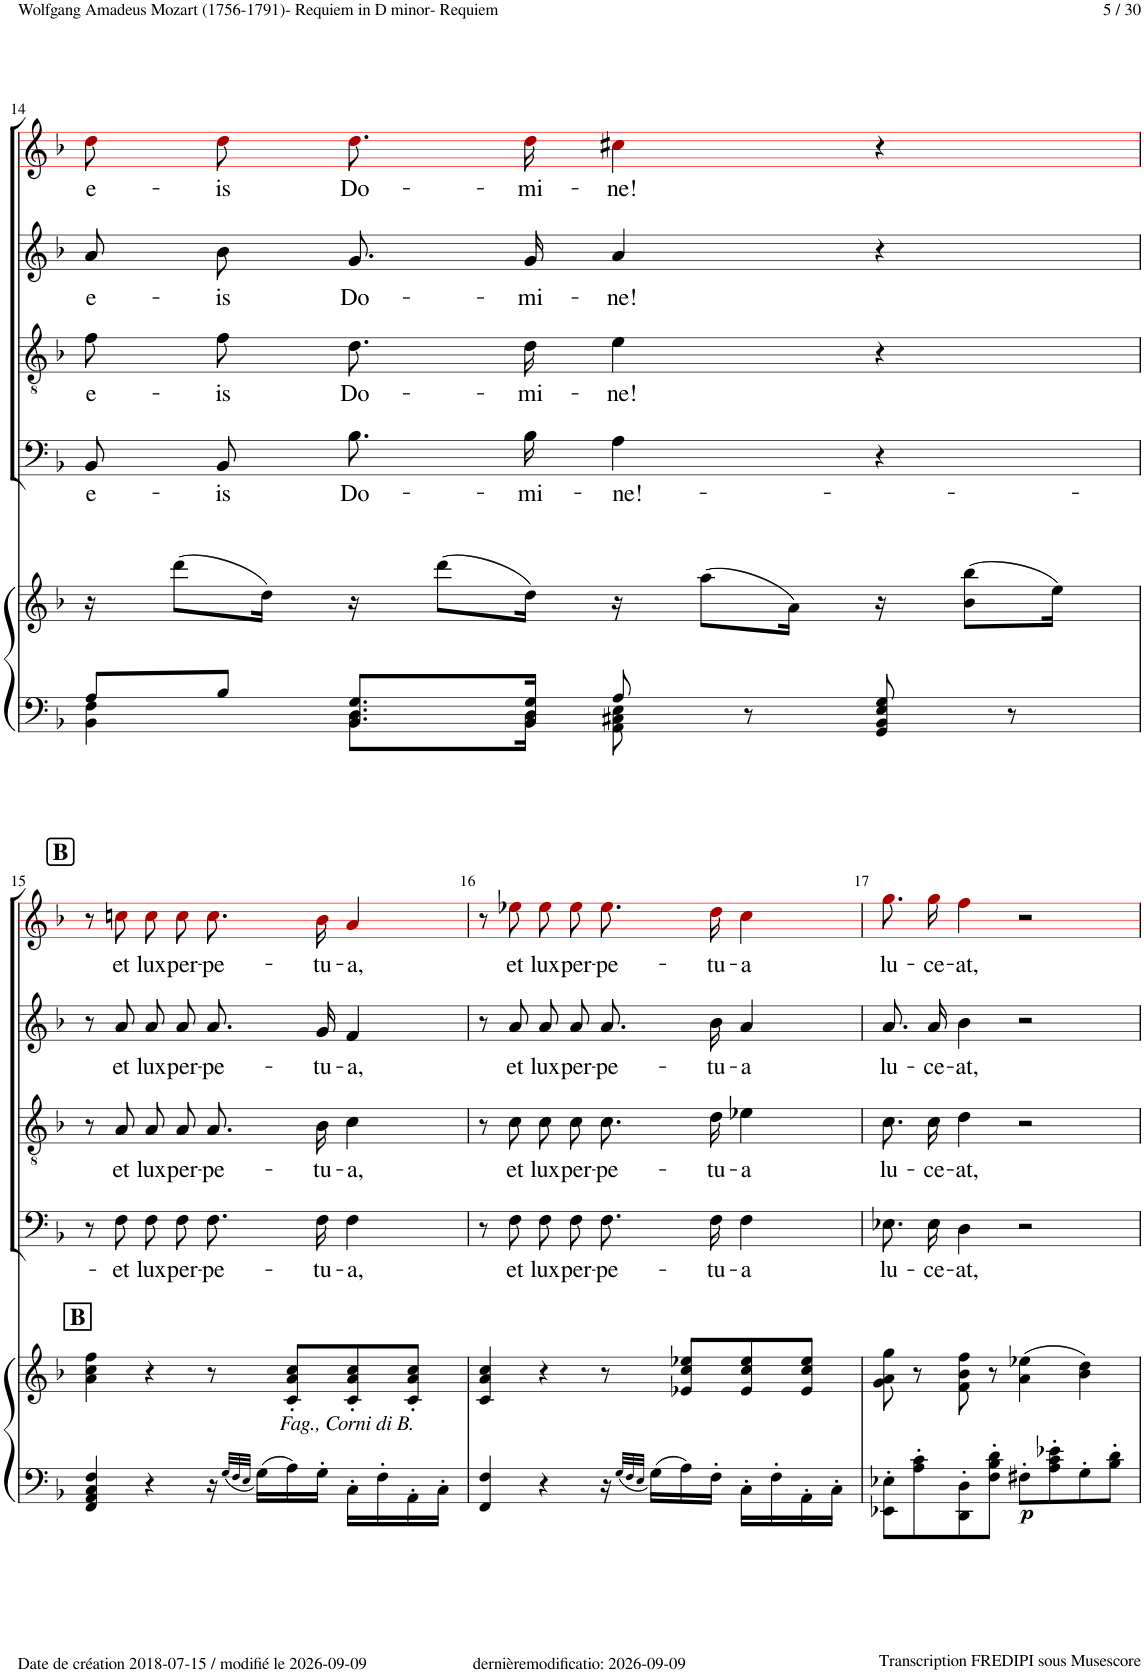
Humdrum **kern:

**kern	**kern	**dynam	**kern	**text	**kern	**text	**kern	**text	**kern	**text
*part5	*part5	*part5	*part4	*part4	*part3	*part3	*part2	*part2	*part1	*part1
*staff6	*staff5	*staff5/6	*staff4	*staff4	*staff3	*staff3	*staff2	*staff2	*staff1	*staff1
*I"Piano	*	*	*I"Basso Chorus	*	*I"Tenor Chorus	*	*I"Alto Chorus	*	*I"Soprano Chorus	*
*I'Pno	*	*	*I'Ch	*	*I'Ch	*	*I'Ch	*	*	*
!!LO:PB:g=z
*clefF4	*clefG2	*	*clefF4	*	*clefGv2	*	*clefG2	*	*clefG2	*
*	*	*	*	*	*	*	*	*	*ITrd1c2	*
*k[b-]	*k[b-]	*	*k[b-]	*	*k[b-]	*	*k[b-]	*	*k[b-]	*
*M4/4	*M4/4	*	*M4/4	*	*M4/4	*	*M4/4	*	*M4/4	*
*met(c)	*met(c)	*	*met(c)	*	*met(c)	*	*met(c)	*	*met(c)	*
=14	=14	=14	=14	=14	=14	=14	=14	=14	=14	=14
*^	*	*	*	*	*	*	*	*	*	*
!	!	!	!	!	!LO:LY:b	!	!LO:LY:b	!	!LO:LY:b	!	!LO:LY:b
8A/L	4BB-\ 4F\	16r	.	8BB-!/L	e-	8f!\L	e-	8a!/L	e-	8dd!i\L	e-
.	.	(8ddd\L	.	.	.	.	.	.	.	.	.
!	!	!	!	!	!LO:LY:b	!	!LO:LY:b	!	!LO:LY:b	!	!LO:LY:b
8B-/J	.	.	.	8BB-!/J	-is	8f!\J	-is	8b-!/J	-is	8dd!i\J	-is
.	.	16dd\Jk)	.	.	.	.	.	.	.	.	.
!	!	!	!	!	!LO:LY:b	!	!LO:LY:b	!	!LO:LY:b	!	!LO:LY:b
8.BB-/ 8.D/ 8.G/L	8.BB-\ 8.D\L	16r	.	8.B-!\L	Do-	8.d!\L	Do-	8.g!/L	Do-	8.dd!i\L	Do-
.	.	(8ddd\L	.	.	.	.	.	.	.	.	.
!	!	!	!	!	!LO:LY:b	!	!LO:LY:b	!	!LO:LY:b	!	!LO:LY:b
16BB-/ 16D/ 16G/Jk	16BB-\ 16D\Jk	16dd\Jk)	.	16B-!\Jk	-mi-	16d!\Jk	-mi-	16g!/Jk	-mi-	16dd!i\Jk	-mi-
!	!	!	!	!	!LO:LY:b	!	!LO:LY:b	!	!LO:LY:b	!	!LO:LY:b
8A/	8AA\ 8C#X\ 8E\	16r	.	4A!\	-ne!-	4e!\	-ne!	4a!/	-ne!	4cc#X!i\	-ne!
.	.	(8aa\L	.	.	.	.	.	.	.	.	.
8r	8ryy	.	.	.	.	.	.	.	.	.	.
.	.	16a\Jk)	.	.	.	.	.	.	.	.	.
8GG/ 8BB-/ 8E/ 8G/	8ryy	16r	.	4r	.	4r	.	4r	.	4r	.
.	.	(8b-\ 8bb-\L	.	.	.	.	.	.	.	.	.
8r	8ryy	.	.	.	.	.	.	.	.	.	.
.	.	16ee\Jk)	.	.	.	.	.	.	.	.	.
*v	*v	*	*	*	*	*	*	*	*	*	*
!!LO:LB:g=z
=15	=15	=15	=15	=15	=15	=15	=15	=15	=15	=15
!	!LO:TX:a:B:t=B	!	!	!	!	!	!	!	!	!
4FF/ 4AA/ 4C/ 4F/	4a\ 4cc\ 4ff\	.	8r	.	8r	.	8r	.	8r	.
!	!	!	!	!LO:LY:b	!	!LO:LY:b	!	!LO:LY:b	!	!LO:LY:b
.	.	.	8F!\	-et	8A!/	et	8a!/	et	8ccn!i\	et
!	!	!	!	!LO:LY:b	!	!LO:LY:b	!	!LO:LY:b	!	!LO:LY:b
4r	4r	.	8F!\L	lux	8A!/L	lux	8a!/L	lux	8cc!i\L	lux
!	!	!	!	!LO:LY:b	!	!LO:LY:b	!	!LO:LY:b	!	!LO:LY:b
.	.	.	8F!\J	per-	8A!/J	per-	8a!/J	per-	8cc!i\J	per-
!	!	!	!	!LO:LY:b	!	!LO:LY:b	!	!LO:LY:b	!	!LO:LY:b
16r	8r	.	8.F!\L	-pe-	8.A!/L	-pe-	8.a!/L	-pe-	8.cc!i\L	-pe-
32qG/LLL	.	.	.	.	.	.	.	.	.	.
32qF/	.	.	.	.	.	.	.	.	.	.
32qE/JJJ	.	.	.	.	.	.	.	.	.	.
16G\LL	.	.	.	.	.	.	.	.	.	.
!	!LO:TX:b:i:t=Fag., Corni di B.	!	!	!	!	!	!	!	!	!
16A\	8c/' 8a/' 8cc/'L	.	.	.	.	.	.	.	.	.
!	!	!	!	!LO:LY:b	!	!LO:LY:b	!	!LO:LY:b	!	!LO:LY:b
16G'\JJ	.	.	16F!\Jk	-tu-	16B-!/Jk	-tu-	16g!/Jk	-tu-	16b-!i\Jk	-tu-
!	!	!	!	!LO:LY:b	!	!LO:LY:b	!	!LO:LY:b	!	!LO:LY:b
16C'\LL	8c/' 8a/' 8cc/'	.	4F!\	-a,	4c!\	-a,	4f!/	-a,	4a!i/	-a,
16F'\	.	.	.	.	.	.	.	.	.	.
16AA'\	8c/' 8a/' 8cc/'J	.	.	.	.	.	.	.	.	.
16C'\JJ	.	.	.	.	.	.	.	.	.	.
=16	=16	=16	=16	=16	=16	=16	=16	=16	=16	=16
4FF/ 4F/	4c/ 4a/ 4cc/	.	8r	.	8r	.	8r	.	8r	.
!	!	!	!	!LO:LY:b	!	!LO:LY:b	!	!LO:LY:b	!	!LO:LY:b
.	.	.	8F!\	et	8c!\	et	8a!/	et	8ee-X!i\	et
!	!	!	!	!LO:LY:b	!	!LO:LY:b	!	!LO:LY:b	!	!LO:LY:b
4r	4r	.	8F!\L	lux	8c!\L	lux	8a!/L	lux	8ee-!i\L	lux
!	!	!	!	!LO:LY:b	!	!LO:LY:b	!	!LO:LY:b	!	!LO:LY:b
.	.	.	8F!\J	per-	8c!\J	per-	8a!/J	per-	8ee-!i\J	per-
!	!	!	!	!LO:LY:b	!	!LO:LY:b	!	!LO:LY:b	!	!LO:LY:b
16r	8r	.	8.F!\L	-pe-	8.c!\L	-pe-	8.a!/L	-pe-	8.ee-!i\L	-pe-
32qG/LLL	.	.	.	.	.	.	.	.	.	.
32qF/	.	.	.	.	.	.	.	.	.	.
32qE/JJJ	.	.	.	.	.	.	.	.	.	.
16G\LL	.	.	.	.	.	.	.	.	.	.
16A\	8e-X/ 8cc/ 8ee-X/L	.	.	.	.	.	.	.	.	.
!	!	!	!	!LO:LY:b	!	!LO:LY:b	!	!LO:LY:b	!	!LO:LY:b
16F'\JJ	.	.	16F!\Jk	-tu-	16d!\Jk	-tu-	16b-!/Jk	-tu-	16dd!i\Jk	-tu-
!	!	!	!	!LO:LY:b	!	!LO:LY:b	!	!LO:LY:b	!	!LO:LY:b
16C'\LL	8e-/ 8cc/ 8ee-/	.	4F!\	-a	4e-X!\	-a	4a!/	-a	4cc!i\	-a
16F'\	.	.	.	.	.	.	.	.	.	.
16AA'\	8e-/ 8cc/ 8ee-/J	.	.	.	.	.	.	.	.	.
16C'\JJ	.	.	.	.	.	.	.	.	.	.
=17	=17	=17	=17	=17	=17	=17	=17	=17	=17	=17
!	!	!	!	!LO:LY:b	!	!LO:LY:b	!	!LO:LY:b	!	!LO:LY:b
8EE-X\' 8E-X\'L	8g\ 8a\ 8gg\	.	8.E-X!\L	lu-	8.c!\L	lu-	8.a!/L	lu-	8.gg!i\L	lu-
8A\' 8c\'	8r	.	.	.	.	.	.	.	.	.
!	!	!	!	!LO:LY:b	!	!LO:LY:b	!	!LO:LY:b	!	!LO:LY:b
.	.	.	16E-!\Jk	-ce-	16c!\Jk	-ce-	16a!/Jk	-ce-	16gg!i\Jk	-ce-
!	!	!	!	!LO:LY:b	!	!LO:LY:b	!	!LO:LY:b	!	!LO:LY:b
8DD\' 8D\'	8f\ 8b-\ 8ff\	.	4D!\	-at,	4d!\	-at,	4b-!\	-at,	4ff!i\	-at,
8F\' 8B-\' 8d\'J	8r	.	.	.	.	.	.	.	.	.
!	!	!LO:DY:b=2	!	!	!	!	!	!	!	!
8F#X'\L	(4a\ 4ee-X\	p	2r	.	2r	.	2r	.	2r	.
8A\' 8c\' 8e-X\'	.	.	.	.	.	.	.	.	.	.
8G'\	4b-\ 4dd\)	.	.	.	.	.	.	.	.	.
8B-\' 8d\'J	.	.	.	.	.	.	.	.	.	.
=	=	=	=	=	=	=	=	=	=	=
*-	*-	*-	*-	*-	*-	*-	*-	*-	*-	*-
